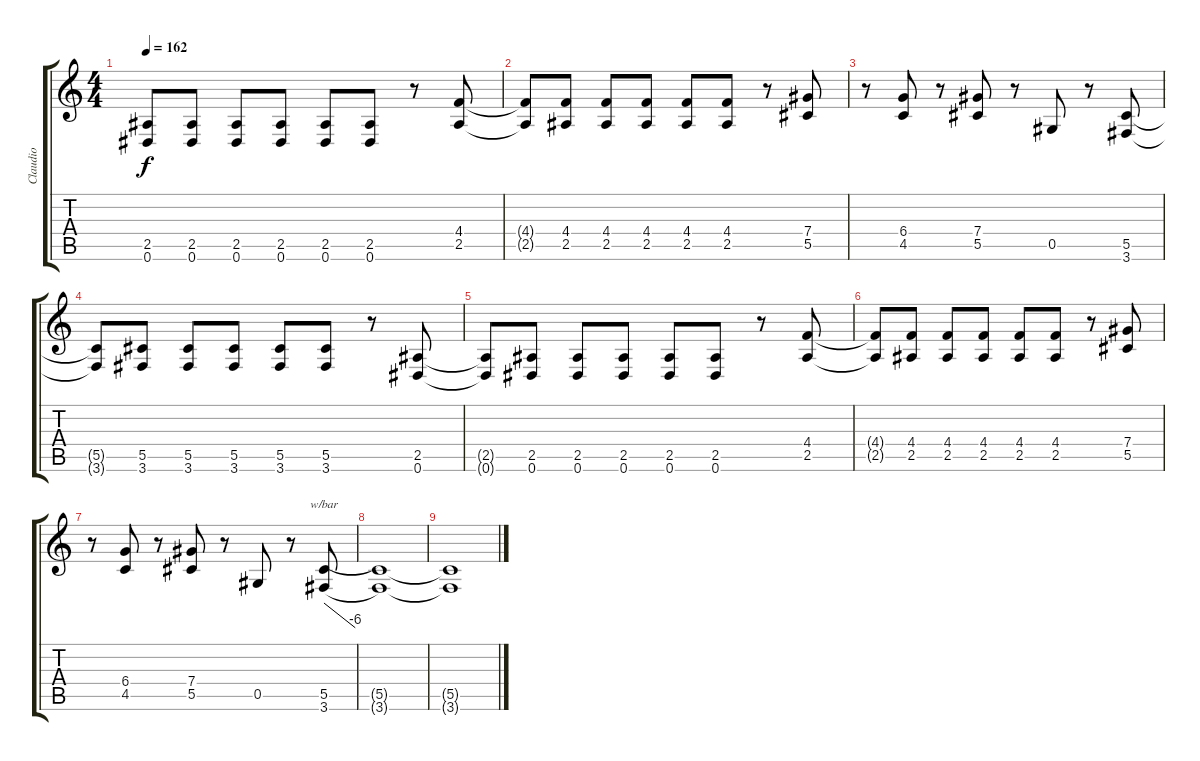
\track ("Claudio" "Claudio") {instrument overdrivenguitar}
\staff {score tabs}
\tuning (Eb4 Bb3 Gb3 Db3 Ab2 Eb2) {hide}
\ts (4 4)
\tempo 162
\clef g2
\ks c
(2.5{t} 0.6{t}).8{dy f} (2.5 0.6).8 (2.5 0.6).8 (2.5 0.6).8 (2.5 0.6).8 (2.5 0.6).8 r.8 (4.4 2.5).8 |
(4.4{t} 2.5{t}).8 (4.4 2.5).8 (4.4 2.5).8 (4.4 2.5).8 (4.4 2.5).8 (4.4 2.5).8 r.8 (7.4 5.5).8 |
r.8 (6.4 4.5).8 r.8 (7.4 5.5).8 r.8 0.5.8 r.8 (5.5 3.6).8 |
(5.5{t} 3.6{t}).8 (5.5 3.6).8 (5.5 3.6).8 (5.5 3.6).8 (5.5 3.6).8 (5.5 3.6).8 r.8 (2.5 0.6).8 |
(2.5{t} 0.6{t}).8 (2.5 0.6).8 (2.5 0.6).8 (2.5 0.6).8 (2.5 0.6).8 (2.5 0.6).8 r.8 (4.4 2.5).8 |
(4.4{t} 2.5{t}).8 (4.4 2.5).8 (4.4 2.5).8 (4.4 2.5).8 (4.4 2.5).8 (4.4 2.5).8 r.8 (7.4 5.5).8 |
r.8 (6.4 4.5).8 r.8 (7.4 5.5).8 r.8 0.5.8 r.8 (5.5 3.6).8{tbe (dive default 0 0 60 -24)} |
(5.5{t} 3.6{t}).1{volume 0} |
(5.5{t} 3.6{t}).1
